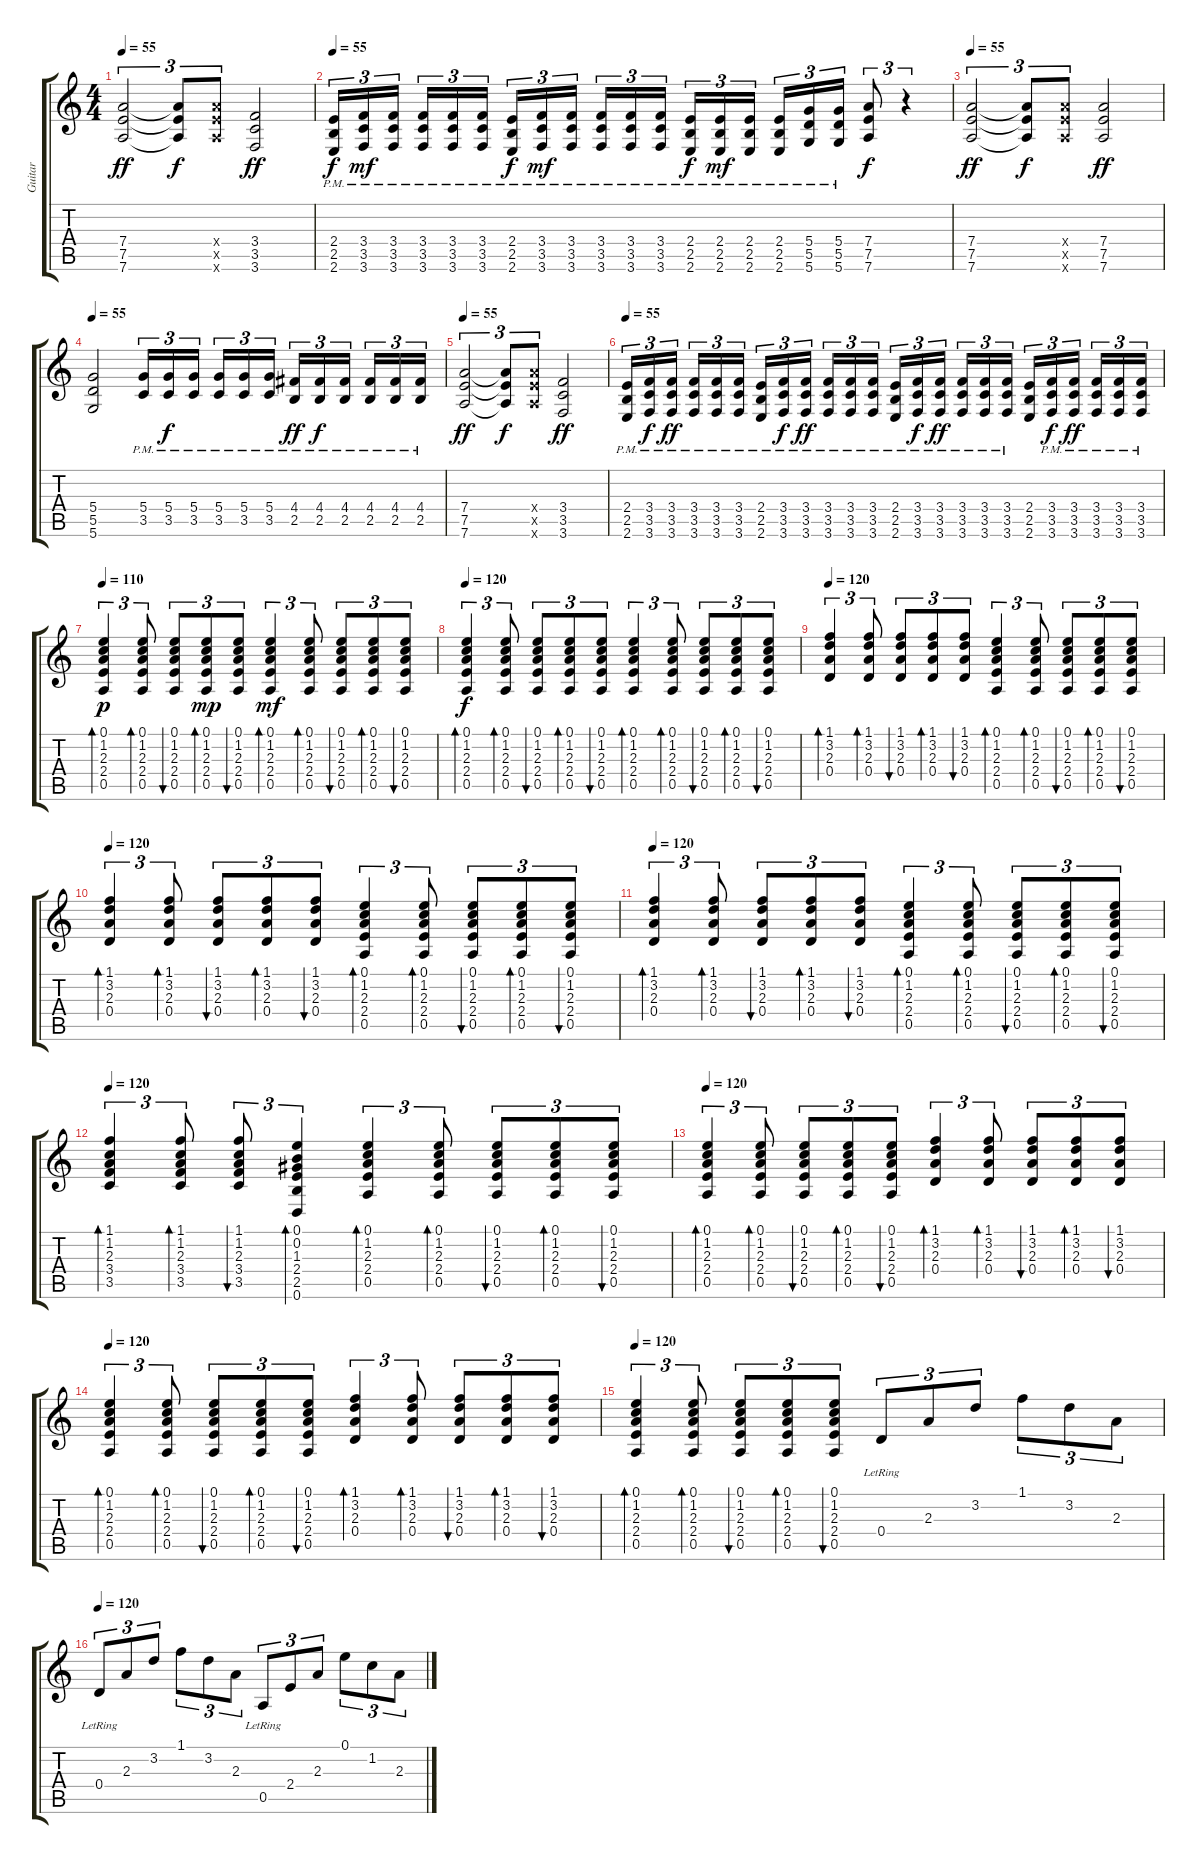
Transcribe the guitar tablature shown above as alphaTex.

\track ("Guitar" "Guitar") {instrument acousticguitarsteel}
\staff {score tabs}
\tuning (E4 B3 G3 D3 A2 D2) {hide}
\ts (4 4)
\tempo 55
\clef g2
\ks c
(7.4 7.5 7.6).2{tu (3 2) dy ff instrument distortionguitar} (7.4{t} 7.5{t} 7.6{t}).8{tu (3 2) dy f} (7.4{x} 7.5{x} 7.6{x}).8{tu (3 2)} (3.4 3.5 3.6).2{dy ff} |
\tempo 55
(2.4{pm} 2.5{pm} 2.6{pm}).16{tu (3 2) dy f instrument distortionguitar} (3.4{pm} 3.5{pm} 3.6{pm}).16{tu (3 2) dy mf} (3.4{pm} 3.5{pm} 3.6{pm}).16{tu (3 2)} (3.4{pm} 3.5{pm} 3.6{pm}).16{tu (3 2)} (3.4{pm} 3.5{pm} 3.6{pm}).16{tu (3 2)} (3.4{pm} 3.5{pm} 3.6{pm}).16{tu (3 2)} (2.4{pm} 2.5{pm} 2.6{pm}).16{tu (3 2) dy f} (3.4{pm} 3.5{pm} 3.6{pm}).16{tu (3 2) dy mf} (3.4{pm} 3.5{pm} 3.6{pm}).16{tu (3 2)} (3.4{pm} 3.5{pm} 3.6{pm}).16{tu (3 2)} (3.4{pm} 3.5{pm} 3.6{pm}).16{tu (3 2)} (3.4{pm} 3.5{pm} 3.6{pm}).16{tu (3 2)} (2.4{pm} 2.5{pm} 2.6{pm}).16{tu (3 2) dy f} (2.4{pm} 2.5{pm} 2.6{pm}).16{tu (3 2) dy mf} (2.4{pm} 2.5 2.6).16{tu (3 2)} (2.4{pm} 2.5{pm} 2.6{pm}).16{tu (3 2)} (5.4{pm} 5.5{pm} 5.6{pm}).16{tu (3 2)} (5.4{pm} 5.5{pm} 5.6{pm}).16{tu (3 2)} (7.4 7.5 7.6).8{tu (3 2) dy f} r.4{tu (3 2)} |
\tempo 55
(7.4 7.5 7.6).2{tu (3 2) dy ff instrument distortionguitar} (7.4{t} 7.5{t} 7.6{t}).8{tu (3 2) dy f} (7.4{x} 7.5{x} 7.6{x}).8{tu (3 2)} (7.4 7.5 7.6).2{dy ff} |
\tempo 55
(5.4 5.5 5.6).2{instrument distortionguitar} (5.4{pm} 3.5{pm}).16{tu (3 2)} (5.4{pm} 3.5{pm}).16{tu (3 2) dy f} (5.4{pm} 3.5{pm}).16{tu (3 2)} (5.4{pm} 3.5{pm}).16{tu (3 2)} (5.4{pm} 3.5{pm}).16{tu (3 2)} (5.4{pm} 3.5{pm}).16{tu (3 2)} (4.4{pm} 2.5{pm}).16{tu (3 2) dy ff} (4.4{pm} 2.5{pm}).16{tu (3 2) dy f} (4.4{pm} 2.5{pm}).16{tu (3 2)} (4.4{pm} 2.5{pm}).16{tu (3 2)} (4.4{pm} 2.5{pm}).16{tu (3 2)} (4.4{pm} 2.5{pm}).16{tu (3 2)} |
\tempo 55
(7.4 7.5 7.6).2{tu (3 2) dy ff instrument distortionguitar} (7.4{t} 7.5{t} 7.6{t}).8{tu (3 2) dy f} (7.4{x} 7.5{x} 7.6{x}).8{tu (3 2)} (3.4 3.5 3.6).2{dy ff} |
\tempo 55
(2.4{pm} 2.5{pm} 2.6{pm}).16{tu (3 2) instrument distortionguitar} (3.4{pm} 3.5{pm} 3.6{pm}).16{tu (3 2) dy f} (3.4{pm} 3.5{pm} 3.6{pm}).16{tu (3 2) dy ff} (3.4{pm} 3.5{pm} 3.6{pm}).16{tu (3 2)} (3.4{pm} 3.5{pm} 3.6{pm}).16{tu (3 2)} (3.4{pm} 3.5{pm} 3.6{pm}).16{tu (3 2)} (2.4{pm} 2.5{pm} 2.6{pm}).16{tu (3 2)} (3.4{pm} 3.5{pm} 3.6{pm}).16{tu (3 2) dy f} (3.4{pm} 3.5{pm} 3.6{pm}).16{tu (3 2) dy ff} (3.4{pm} 3.5{pm} 3.6{pm}).16{tu (3 2)} (3.4{pm} 3.5{pm} 3.6{pm}).16{tu (3 2)} (3.4{pm} 3.5{pm} 3.6{pm}).16{tu (3 2)} (2.4{pm} 2.5{pm} 2.6{pm}).16{tu (3 2)} (3.4{pm} 3.5{pm} 3.6{pm}).16{tu (3 2) dy f} (3.4{pm} 3.5 3.6).16{tu (3 2) dy ff} (3.4{pm} 3.5{pm} 3.6{pm}).16{tu (3 2)} (3.4{pm} 3.5{pm} 3.6{pm}).16{tu (3 2)} (3.4{pm} 3.5{pm} 3.6{pm}).16{tu (3 2)} (2.4 2.5 2.6).16{tu (3 2)} (3.4{pm} 3.5{pm} 3.6{pm}).16{tu (3 2) dy f} (3.4{pm} 3.5{pm} 3.6{pm}).16{tu (3 2) dy ff} (3.4{pm} 3.5{pm} 3.6{pm}).16{tu (3 2)} (3.4{pm} 3.5{pm} 3.6{pm}).16{tu (3 2)} (3.4{pm} 3.5{pm} 3.6{pm}).16{tu (3 2)} |
\tempo 110
(0.1 1.2 2.3 2.4 0.5).4{tu (3 2) bd 60 dy p volume 11 instrument acousticguitarsteel} (0.1 1.2 2.3 2.4 0.5).8{tu (3 2) bd 30} (0.1 1.2 2.3 2.4 0.5).8{tu (3 2) bu 30} (0.1 1.2 2.3 2.4 0.5).8{tu (3 2) bd 30 dy mp} (0.1 1.2 2.3 2.4 0.5).8{tu (3 2) bu 30} (0.1 1.2 2.3 2.4 0.5).4{tu (3 2) bd 60 dy mf} (0.1 1.2 2.3 2.4 0.5).8{tu (3 2) bd 30} (0.1 1.2 2.3 2.4 0.5).8{tu (3 2) bu 30} (0.1 1.2 2.3 2.4 0.5).8{tu (3 2) bd 30} (0.1 1.2 2.3 2.4 0.5).8{tu (3 2) bu 30} |
\tempo 120
(0.1 1.2 2.3 2.4 0.5).4{tu (3 2) bd 60 dy f} (0.1 1.2 2.3 2.4 0.5).8{tu (3 2) bd 30} (0.1 1.2 2.3 2.4 0.5).8{tu (3 2) bu 30} (0.1 1.2 2.3 2.4 0.5).8{tu (3 2) bd 30} (0.1 1.2 2.3 2.4 0.5).8{tu (3 2) bu 30} (0.1 1.2 2.3 2.4 0.5).4{tu (3 2) bd 60} (0.1 1.2 2.3 2.4 0.5).8{tu (3 2) bd 30} (0.1 1.2 2.3 2.4 0.5).8{tu (3 2) bu 30} (0.1 1.2 2.3 2.4 0.5).8{tu (3 2) bd 30} (0.1 1.2 2.3 2.4 0.5).8{tu (3 2) bu 30} |
\tempo 120
(1.1 3.2 2.3 0.4).4{tu (3 2) bd 60} (1.1 3.2 2.3 0.4).8{tu (3 2) bd 30} (1.1 3.2 2.3 0.4).8{tu (3 2) bu 30} (1.1 3.2 2.3 0.4).8{tu (3 2) bd 30} (1.1 3.2 2.3 0.4).8{tu (3 2) bu 30} (0.1 1.2 2.3 2.4 0.5).4{tu (3 2) bd 60} (0.1 1.2 2.3 2.4 0.5).8{tu (3 2) bd 30} (0.1 1.2 2.3 2.4 0.5).8{tu (3 2) bu 30} (0.1 1.2 2.3 2.4 0.5).8{tu (3 2) bd 30} (0.1 1.2 2.3 2.4 0.5).8{tu (3 2) bu 30} |
\tempo 120
(1.1 3.2 2.3 0.4).4{tu (3 2) bd 60} (1.1 3.2 2.3 0.4).8{tu (3 2) bd 30} (1.1 3.2 2.3 0.4).8{tu (3 2) bu 30} (1.1 3.2 2.3 0.4).8{tu (3 2) bd 30} (1.1 3.2 2.3 0.4).8{tu (3 2) bu 30} (0.1 1.2 2.3 2.4 0.5).4{tu (3 2) bd 60} (0.1 1.2 2.3 2.4 0.5).8{tu (3 2) bd 30} (0.1 1.2 2.3 2.4 0.5).8{tu (3 2) bu 30} (0.1 1.2 2.3 2.4 0.5).8{tu (3 2) bd 30} (0.1 1.2 2.3 2.4 0.5).8{tu (3 2) bu 30} |
\tempo 120
(1.1 3.2 2.3 0.4).4{tu (3 2) bd 60} (1.1 3.2 2.3 0.4).8{tu (3 2) bd 30} (1.1 3.2 2.3 0.4).8{tu (3 2) bu 30} (1.1 3.2 2.3 0.4).8{tu (3 2) bd 30} (1.1 3.2 2.3 0.4).8{tu (3 2) bu 30} (0.1 1.2 2.3 2.4 0.5).4{tu (3 2) bd 60} (0.1 1.2 2.3 2.4 0.5).8{tu (3 2) bd 30} (0.1 1.2 2.3 2.4 0.5).8{tu (3 2) bu 30} (0.1 1.2 2.3 2.4 0.5).8{tu (3 2) bd 30} (0.1 1.2 2.3 2.4 0.5).8{tu (3 2) bu 30} |
\tempo 120
(1.1 1.2 2.3 3.4 3.5).4{tu (3 2) bd 60} (1.1 1.2 2.3 3.4 3.5).8{tu (3 2) bd 30} (1.1 1.2 2.3 3.4 3.5).8{tu (3 2) bu 30} (0.1 0.2 1.3 2.4 2.5 0.6).4{tu (3 2) bd 60} (0.1 1.2 2.3 2.4 0.5).4{tu (3 2) bd 60} (0.1 1.2 2.3 2.4 0.5).8{tu (3 2) bd 30} (0.1 1.2 2.3 2.4 0.5).8{tu (3 2) bu 30} (0.1 1.2 2.3 2.4 0.5).8{tu (3 2) bd 30} (0.1 1.2 2.3 2.4 0.5).8{tu (3 2) bu 30} |
\tempo 120
(0.1 1.2 2.3 2.4 0.5).4{tu (3 2) bd 60} (0.1 1.2 2.3 2.4 0.5).8{tu (3 2) bd 30} (0.1 1.2 2.3 2.4 0.5).8{tu (3 2) bu 30} (0.1 1.2 2.3 2.4 0.5).8{tu (3 2) bd 30} (0.1 1.2 2.3 2.4 0.5).8{tu (3 2) bu 30} (1.1 3.2 2.3 0.4).4{tu (3 2) bd 60} (1.1 3.2 2.3 0.4).8{tu (3 2) bd 30} (1.1 3.2 2.3 0.4).8{tu (3 2) bu 30} (1.1 3.2 2.3 0.4).8{tu (3 2) bd 30} (1.1 3.2 2.3 0.4).8{tu (3 2) bu 30} |
\tempo 120
(0.1 1.2 2.3 2.4 0.5).4{tu (3 2) bd 60} (0.1 1.2 2.3 2.4 0.5).8{tu (3 2) bd 30} (0.1 1.2 2.3 2.4 0.5).8{tu (3 2) bu 30} (0.1 1.2 2.3 2.4 0.5).8{tu (3 2) bd 30} (0.1 1.2 2.3 2.4 0.5).8{tu (3 2) bu 30} (1.1 3.2 2.3 0.4).4{tu (3 2) bd 60} (1.1 3.2 2.3 0.4).8{tu (3 2) bd 30} (1.1 3.2 2.3 0.4).8{tu (3 2) bu 30} (1.1 3.2 2.3 0.4).8{tu (3 2) bd 30} (1.1 3.2 2.3 0.4).8{tu (3 2) bu 30} |
\tempo 120
(0.1 1.2 2.3 2.4 0.5).4{tu (3 2) bd 60} (0.1 1.2 2.3 2.4 0.5).8{tu (3 2) bd 30} (0.1 1.2 2.3 2.4 0.5).8{tu (3 2) bu 30} (0.1 1.2 2.3 2.4 0.5).8{tu (3 2) bd 30} (0.1 1.2 2.3 2.4 0.5).8{tu (3 2) bu 30} 0.4{lr}.8{tu (3 2)} 2.3.8{tu (3 2)} 3.2.8{tu (3 2)} 1.1.8{tu (3 2)} 3.2.8{tu (3 2)} 2.3.8{tu (3 2)} |
\tempo 120
0.4{lr}.8{tu (3 2)} 2.3.8{tu (3 2)} 3.2.8{tu (3 2)} 1.1.8{tu (3 2)} 3.2.8{tu (3 2)} 2.3.8{tu (3 2)} 0.5{lr}.8{tu (3 2)} 2.4.8{tu (3 2)} 2.3.8{tu (3 2)} 0.1.8{tu (3 2)} 1.2.8{tu (3 2)} 2.3.8{tu (3 2)}
